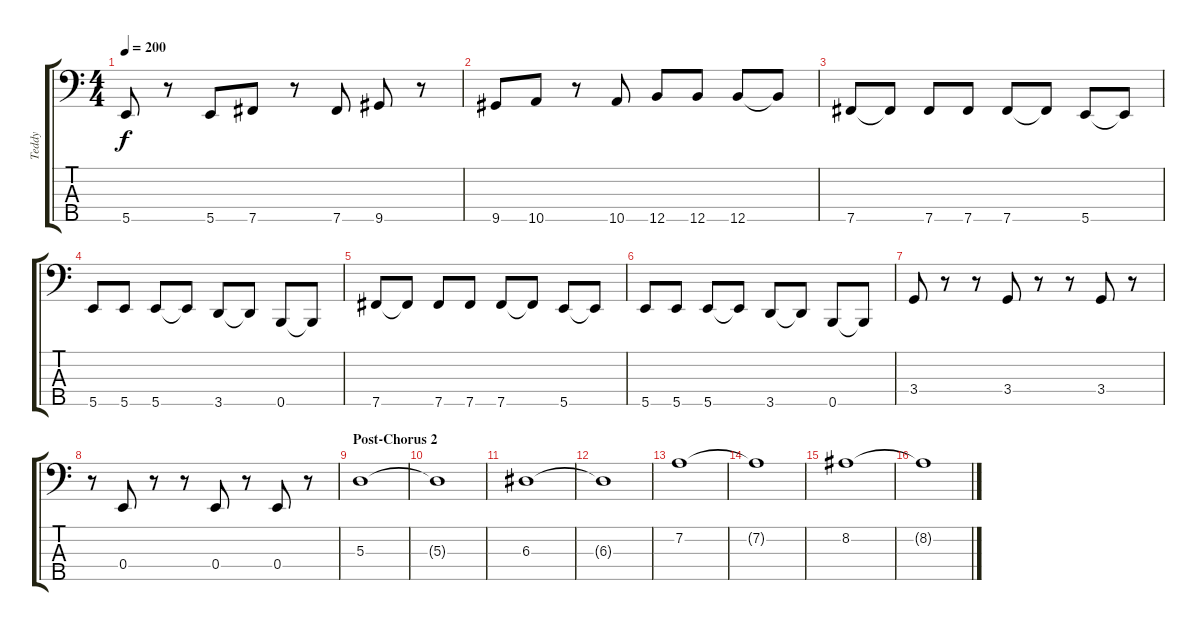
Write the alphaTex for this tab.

\track ("Teddy" "Teddy") {instrument electricbassfinger}
\staff {score tabs}
\tuning (G2 D2 A1 E1 B0) {hide}
\ts (4 4)
\tempo 200
\clef f4
\ks c
5.5.8{dy f} r.8 5.5.8 7.5.8 r.8 7.5.8 9.5.8 r.8 |
9.5.8 10.5.8 r.8 10.5.8 12.5.8 12.5.8 12.5.8 12.5{t}.8 |
7.5.8 7.5{t}.8 7.5.8 7.5.8 7.5.8 7.5{t}.8 5.5.8 5.5{t}.8 |
5.5.8 5.5.8 5.5.8 5.5{t}.8 3.5.8 3.5{t}.8 0.5.8 0.5{t}.8 |
7.5.8 7.5{t}.8 7.5.8 7.5.8 7.5.8 7.5{t}.8 5.5.8 5.5{t}.8 |
5.5.8 5.5.8 5.5.8 5.5{t}.8 3.5.8 3.5{t}.8 0.5.8 0.5{t}.8 |
3.4.8 r.8 r.8 3.4.8 r.8 r.8 3.4.8 r.8 |
r.8 0.4.8 r.8 r.8 0.4.8 r.8 0.4.8 r.8 |
\section ("" "Post-Chorus 2")
5.3.1 |
5.3{t}.1 |
6.3.1 |
6.3{t}.1 |
7.2.1 |
7.2{t}.1 |
8.2.1 |
8.2{t}.1
